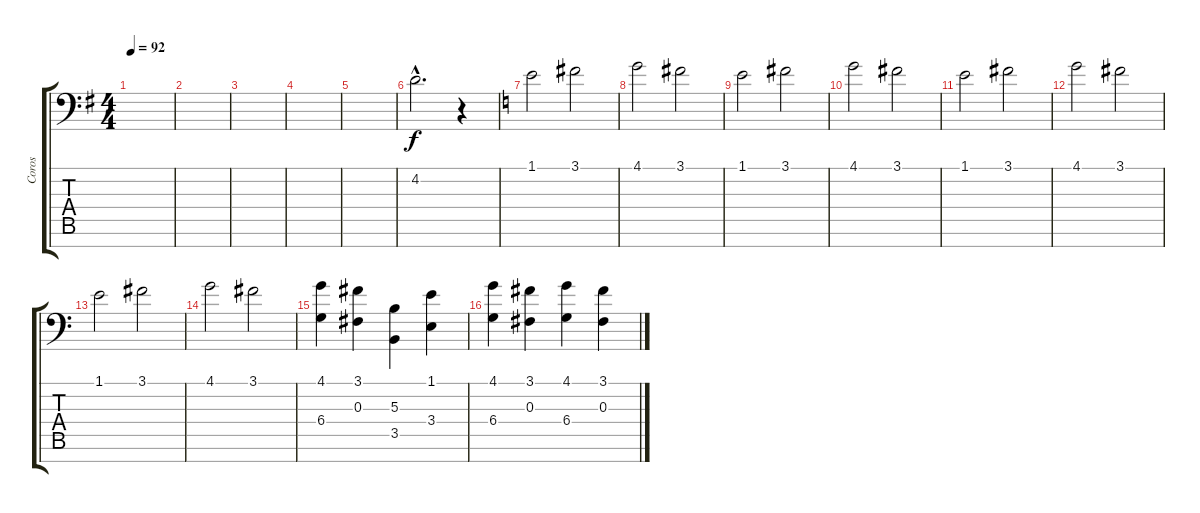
\track ("Coros" "Coros") {instrument pad4choir}
\staff {score tabs}
\tuning (Eb4 Bb3 Gb3 Db3 Ab2 Eb2 Bb1) {hide}
\ts (4 4)
\tempo 92
\clef f4
\ks g
|
|
|
|
|
4.2{hac}.2{d} r.4 |
\ks c
1.1.2 3.1.2 |
4.1.2 3.1.2 |
1.1.2 3.1.2 |
4.1.2 3.1.2 |
1.1.2 3.1.2 |
4.1.2 3.1.2 |
1.1.2 3.1.2 |
4.1.2 3.1.2 |
(4.1 6.4).4{volume 8} (3.1 0.3).4 (5.3 3.5).4 (1.1 3.4).4 |
(4.1 6.4).4 (3.1 0.3).4 (4.1 6.4).4 (3.1 0.3).4
